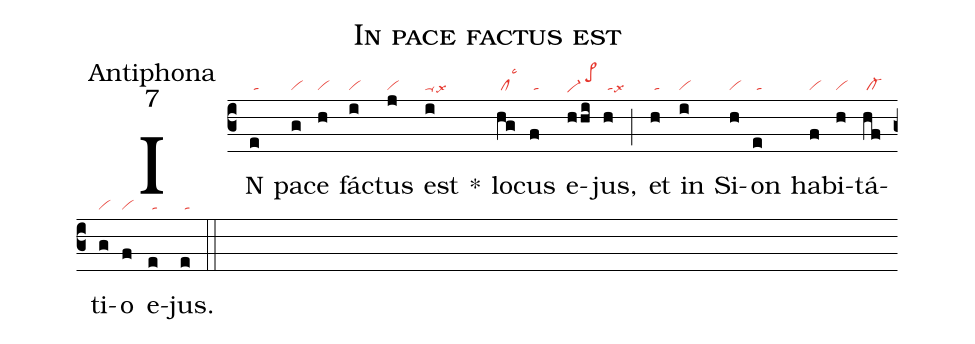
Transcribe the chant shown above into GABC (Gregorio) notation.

name:In pace factus est;
office-part:Antiphona;
mode:7;
nabc-lines:1;
%%
(c3)
IN(e|/ta) pa(g|vi)ce(h|vi) fá(i|vi)ctus(j|vi) est(i|ta-lsx6) *()
lo(hg|/cllsc3)cus(f|/ta) e(hhi|vi-he/pe>hj)jus,(h|/talsx6) (;)
et(h|/ta) in(i|vi) Si(h|vi)on(e|/ta)
ha(f|vi)bi(h|vi)tá(hf|/cl-)ti(g|vi)o(f|vi) e(e|/ta)jus.(e|/ta) (::)
